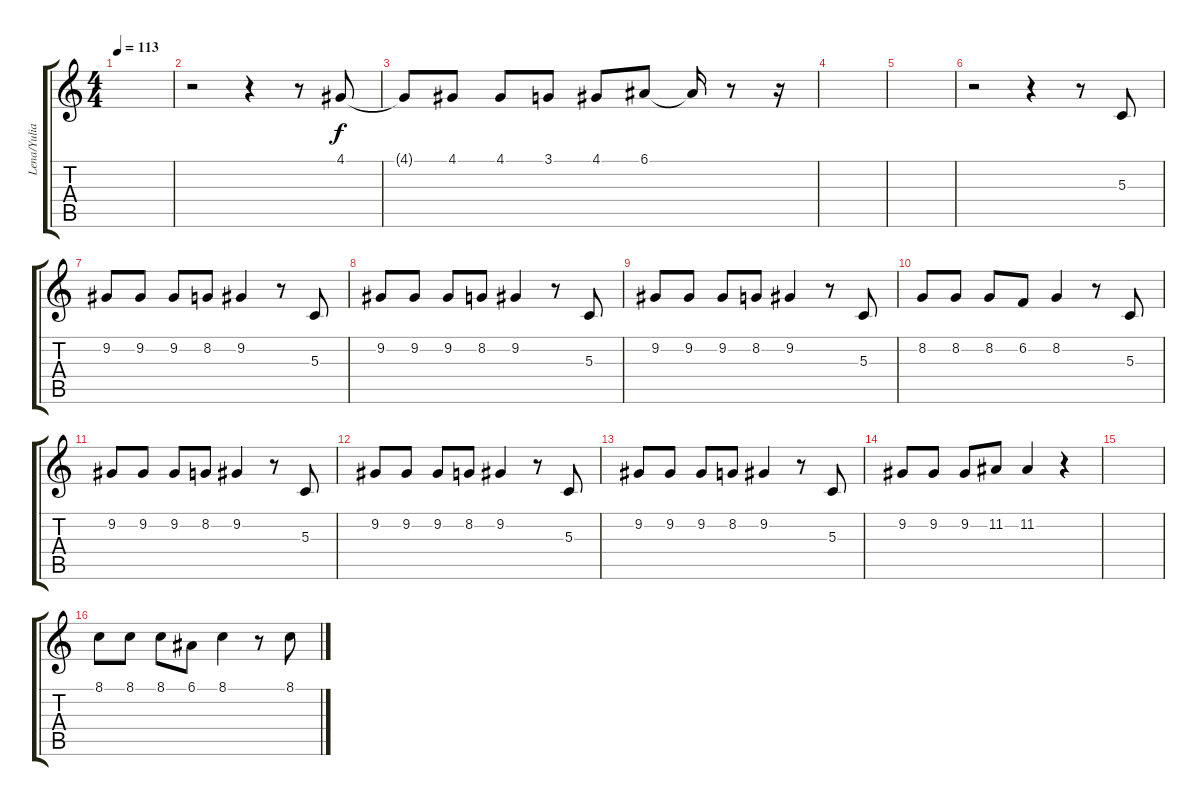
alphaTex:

\track ("Lena/Yulia" "Lena/Yulia") {instrument altosax}
\staff {score tabs}
\tuning (E4 B3 G3 D3 A2 E2) {hide}
\ts (4 4)
\tempo 113
\clef g2
\ks c
|
r.2 r.4 r.8 4.1.8 |
4.1{t}.8 4.1.8 4.1.8 3.1.8 4.1.8 6.1.8 6.1{t}.16 r.8 r.16 |
|
|
r.2 r.4 r.8 5.3.8 |
9.2.8 9.2.8 9.2.8 8.2.8 9.2.4 r.8 5.3.8 |
9.2.8 9.2.8 9.2.8 8.2.8 9.2.4 r.8 5.3.8 |
9.2.8 9.2.8 9.2.8 8.2.8 9.2.4 r.8 5.3.8 |
8.2.8 8.2.8 8.2.8 6.2.8 8.2.4 r.8 5.3.8 |
9.2.8 9.2.8 9.2.8 8.2.8 9.2.4 r.8 5.3.8 |
9.2.8 9.2.8 9.2.8 8.2.8 9.2.4 r.8 5.3.8 |
9.2.8 9.2.8 9.2.8 8.2.8 9.2.4 r.8 5.3.8 |
9.2.8 9.2.8 9.2.8 11.2.8 11.2.4 r.4 |
|
8.1.8 8.1.8 8.1.8 6.1.8 8.1.4 r.8 8.1.8
